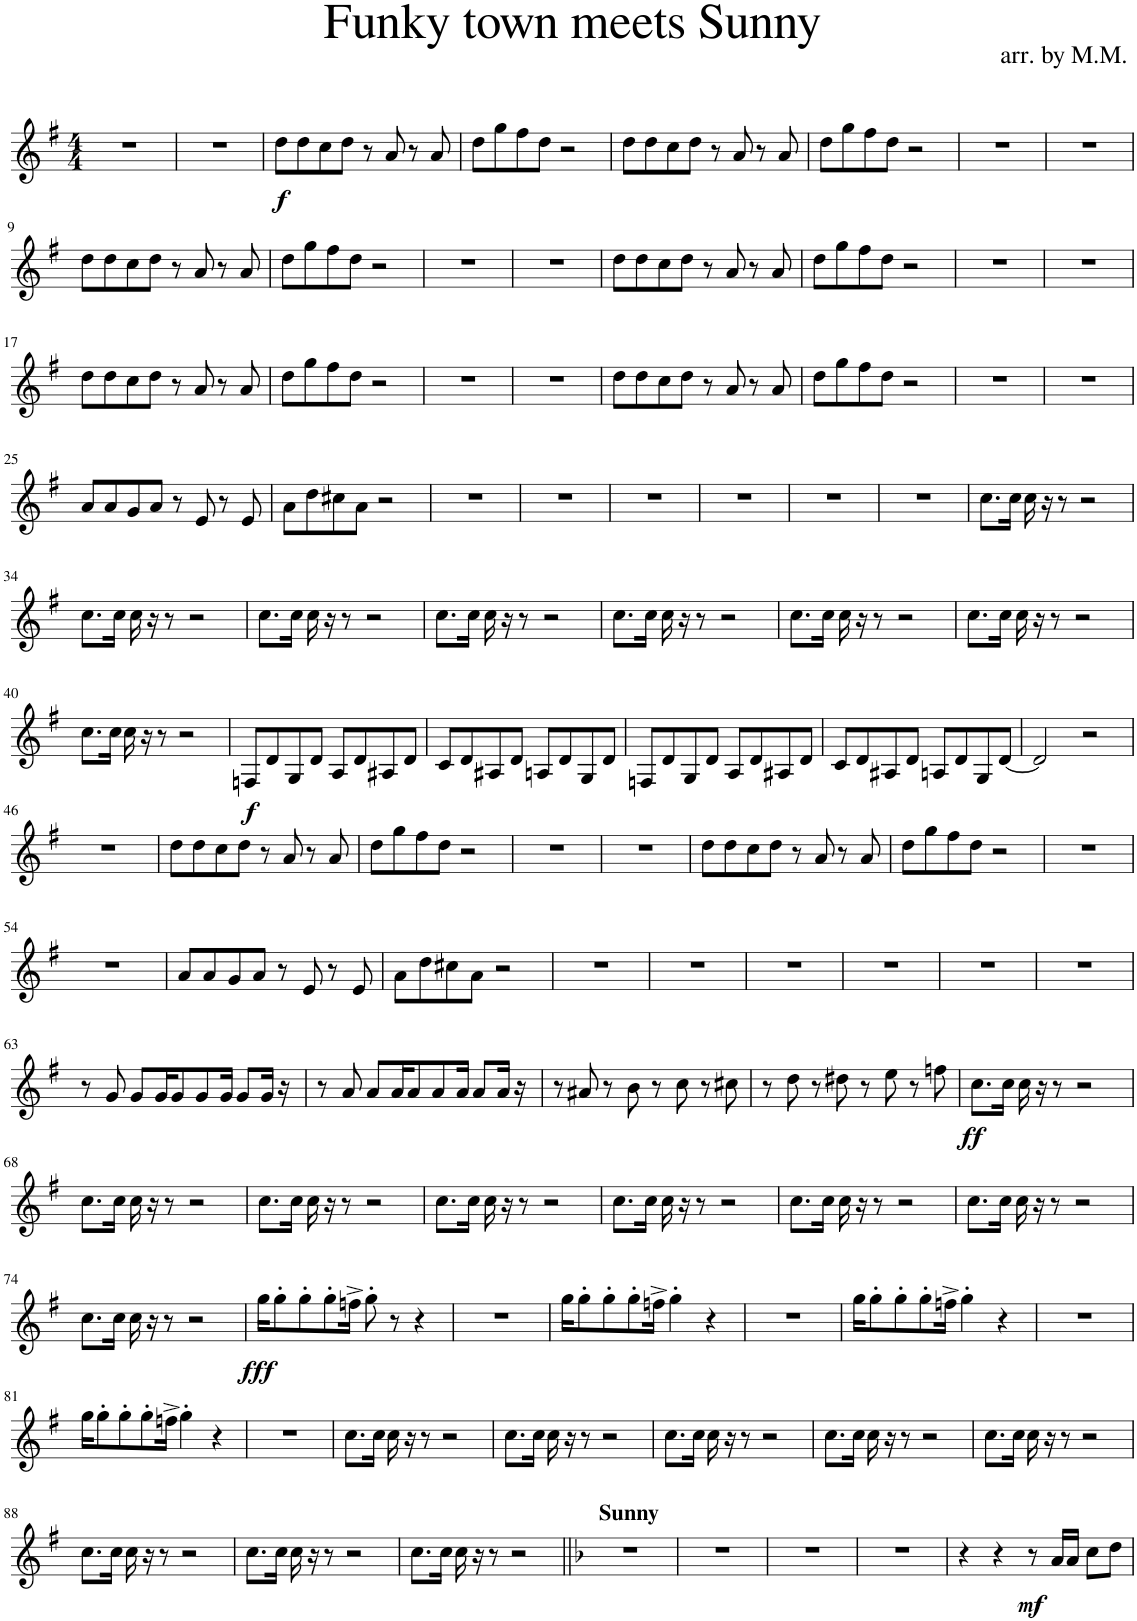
**kern	**dynam
*part1	*part1
*staff1	*staff1
*I"Clarinette en Sib	*
*I'Clar. Sib	*
*clefG2	*
*Trd1c2	*
*k[f#]	*
*M4/4	*
=1	=1
1r	.
=2	=2
1r	.
=3	=3
!	!LO:DY:b
8dd\L	f
8dd\	.
8cc\	.
8dd\J	.
8r	.
8a/	.
8r	.
8a/	.
=4	=4
8dd\L	.
8gg\	.
8ff#\	.
8dd\J	.
2r	.
=5	=5
8dd\L	.
8dd\	.
8cc\	.
8dd\J	.
8r	.
8a/	.
8r	.
8a/	.
=6	=6
8dd\L	.
8gg\	.
8ff#\	.
8dd\J	.
2r	.
=7	=7
1r	.
=8	=8
1r	.
!!LO:LB:g=z
=9	=9
8dd\L	.
8dd\	.
8cc\	.
8dd\J	.
8r	.
8a/	.
8r	.
8a/	.
=10	=10
8dd\L	.
8gg\	.
8ff#\	.
8dd\J	.
2r	.
=11	=11
1r	.
=12	=12
1r	.
=13	=13
8dd\L	.
8dd\	.
8cc\	.
8dd\J	.
8r	.
8a/	.
8r	.
8a/	.
=14	=14
8dd\L	.
8gg\	.
8ff#\	.
8dd\J	.
2r	.
=15	=15
1r	.
=16	=16
1r	.
!!LO:LB:g=z
=17	=17
8dd\L	.
8dd\	.
8cc\	.
8dd\J	.
8r	.
8a/	.
8r	.
8a/	.
=18	=18
8dd\L	.
8gg\	.
8ff#\	.
8dd\J	.
2r	.
=19	=19
1r	.
=20	=20
1r	.
=21	=21
8dd\L	.
8dd\	.
8cc\	.
8dd\J	.
8r	.
8a/	.
8r	.
8a/	.
=22	=22
8dd\L	.
8gg\	.
8ff#\	.
8dd\J	.
2r	.
=23	=23
1r	.
=24	=24
1r	.
!!LO:LB:g=z
=25	=25
8a/L	.
8a/	.
8g/	.
8a/J	.
8r	.
8e/	.
8r	.
8e/	.
=26	=26
8a\L	.
8dd\	.
8cc#X\	.
8a\J	.
2r	.
=27	=27
1r	.
=28	=28
1r	.
=29	=29
1r	.
=30	=30
1r	.
=31	=31
1r	.
=32	=32
1r	.
=33	=33
8.cc\L	.
16cc\Jk	.
16cc\	.
16r	.
8r	.
2r	.
!!LO:LB:g=z
=34	=34
8.cc\L	.
16cc\Jk	.
16cc\	.
16r	.
8r	.
2r	.
=35	=35
8.cc\L	.
16cc\Jk	.
16cc\	.
16r	.
8r	.
2r	.
=36	=36
8.cc\L	.
16cc\Jk	.
16cc\	.
16r	.
8r	.
2r	.
=37	=37
8.cc\L	.
16cc\Jk	.
16cc\	.
16r	.
8r	.
2r	.
=38	=38
8.cc\L	.
16cc\Jk	.
16cc\	.
16r	.
8r	.
2r	.
=39	=39
8.cc\L	.
16cc\Jk	.
16cc\	.
16r	.
8r	.
2r	.
!!LO:LB:g=z
=40	=40
8.cc\L	.
16cc\Jk	.
16cc\	.
16r	.
8r	.
2r	.
=41	=41
!	!LO:DY:b
8Fn/L	f
8d/	.
8G/	.
8d/J	.
8A/L	.
8d/	.
8A#X/	.
8d/J	.
=42	=42
8c/L	.
8d/	.
8A#X/	.
8d/J	.
8An/L	.
8d/	.
8G/	.
8d/J	.
=43	=43
8Fn/L	.
8d/	.
8G/	.
8d/J	.
8A/L	.
8d/	.
8A#X/	.
8d/J	.
=44	=44
8c/L	.
8d/	.
8A#X/	.
8d/J	.
8An/L	.
8d/	.
8G/	.
[8d/J	.
=45	=45
2d/]	.
2r	.
!!LO:LB:g=z
=46	=46
1r	.
=47	=47
8dd\L	.
8dd\	.
8cc\	.
8dd\J	.
8r	.
8a/	.
8r	.
8a/	.
=48	=48
8dd\L	.
8gg\	.
8ff#\	.
8dd\J	.
2r	.
=49	=49
1r	.
=50	=50
1r	.
=51	=51
8dd\L	.
8dd\	.
8cc\	.
8dd\J	.
8r	.
8a/	.
8r	.
8a/	.
=52	=52
8dd\L	.
8gg\	.
8ff#\	.
8dd\J	.
2r	.
=53	=53
1r	.
!!LO:LB:g=z
=54	=54
1r	.
=55	=55
8a/L	.
8a/	.
8g/	.
8a/J	.
8r	.
8e/	.
8r	.
8e/	.
=56	=56
8a\L	.
8dd\	.
8cc#X\	.
8a\J	.
2r	.
=57	=57
1r	.
=58	=58
1r	.
=59	=59
1r	.
=60	=60
1r	.
=61	=61
1r	.
=62	=62
1r	.
!!LO:LB:g=z
=63	=63
8r	.
8g/	.
8g/L	.
16g/K	.
8g/	.
8g/	.
16g/Jk	.
8g/L	.
16g/Jk	.
16r	.
=64	=64
8r	.
8a/	.
8a/L	.
16a/K	.
8a/	.
8a/	.
16a/Jk	.
8a/L	.
16a/Jk	.
16r	.
=65	=65
8r	.
8a#X/	.
8r	.
8b\	.
8r	.
8cc\	.
8r	.
8cc#X\	.
=66	=66
8r	.
8dd\	.
8r	.
8dd#X\	.
8r	.
8ee\	.
8r	.
8ffn\	.
=67	=67
!	!LO:DY:b
8.cc\L	ff
16cc\Jk	.
16cc\	.
16r	.
8r	.
2r	.
!!LO:LB:g=z
=68	=68
8.cc\L	.
16cc\Jk	.
16cc\	.
16r	.
8r	.
2r	.
=69	=69
8.cc\L	.
16cc\Jk	.
16cc\	.
16r	.
8r	.
2r	.
=70	=70
8.cc\L	.
16cc\Jk	.
16cc\	.
16r	.
8r	.
2r	.
=71	=71
8.cc\L	.
16cc\Jk	.
16cc\	.
16r	.
8r	.
2r	.
=72	=72
8.cc\L	.
16cc\Jk	.
16cc\	.
16r	.
8r	.
2r	.
=73	=73
8.cc\L	.
16cc\Jk	.
16cc\	.
16r	.
8r	.
2r	.
!!LO:LB:g=z
=74	=74
8.cc\L	.
16cc\Jk	.
16cc\	.
16r	.
8r	.
2r	.
=75	=75
!	!LO:DY:b
16gg\KL	fff
8gg'\	.
8gg'\	.
8gg'\	.
16ffn^\Jk	.
8gg'\	.
8r	.
4r	.
=76	=76
1r	.
=77	=77
16gg\KL	.
8gg'\	.
8gg'\	.
8gg'\	.
16ffn^\Jk	.
4gg'\	.
4r	.
=78	=78
1r	.
=79	=79
16gg\KL	.
8gg'\	.
8gg'\	.
8gg'\	.
16ffn^\Jk	.
4gg'\	.
4r	.
=80	=80
1r	.
!!LO:LB:g=z
=81	=81
16gg\KL	.
8gg'\	.
8gg'\	.
8gg'\	.
16ffn^\Jk	.
4gg'\	.
4r	.
=82	=82
1r	.
=83	=83
8.cc\L	.
16cc\Jk	.
16cc\	.
16r	.
8r	.
2r	.
=84	=84
8.cc\L	.
16cc\Jk	.
16cc\	.
16r	.
8r	.
2r	.
=85	=85
8.cc\L	.
16cc\Jk	.
16cc\	.
16r	.
8r	.
2r	.
=86	=86
8.cc\L	.
16cc\Jk	.
16cc\	.
16r	.
8r	.
2r	.
=87	=87
8.cc\L	.
16cc\Jk	.
16cc\	.
16r	.
8r	.
2r	.
!!LO:LB:g=z
=88	=88
8.cc\L	.
16cc\Jk	.
16cc\	.
16r	.
8r	.
2r	.
=89	=89
8.cc\L	.
16cc\Jk	.
16cc\	.
16r	.
8r	.
2r	.
=90	=90
8.cc\L	.
16cc\Jk	.
16cc\	.
16r	.
8r	.
2r	.
=91||	=91||
*k[b-]	*
1r	.
=92	=92
1r	.
=93	=93
1r	.
=94	=94
1r	.
=95	=95
4r	.
4r	.
!	!LO:DY:b
8r	mf
16a/LL	.
16a/JJ	.
8cc\L	.
8dd\J	.
=	=
*-	*-
